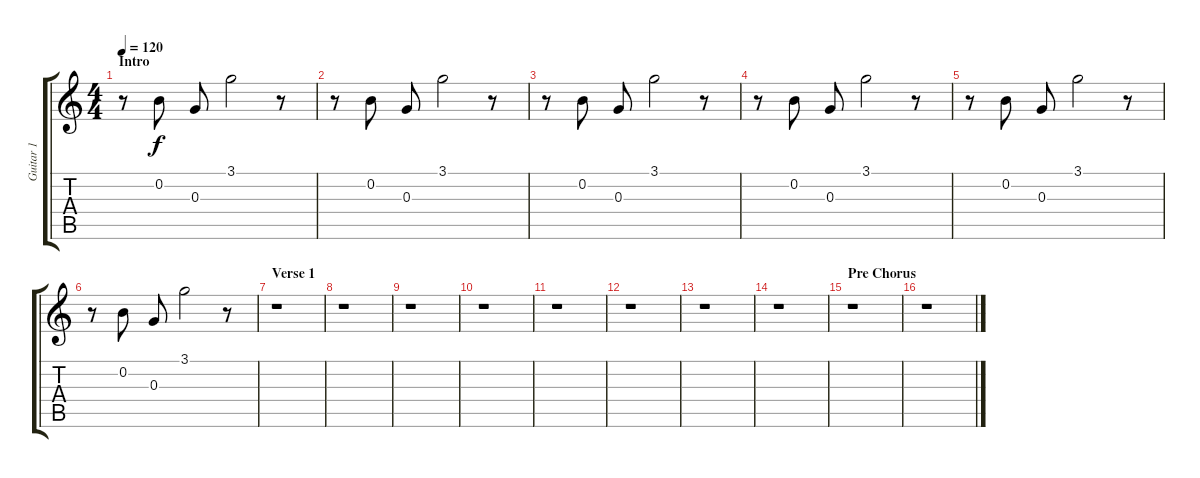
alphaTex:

\track ("Guitar 1" "Guitar 1") {instrument acousticguitarsteel}
\staff {score tabs}
\tuning (E4 B3 G3 D3 A2 E2) {hide}
\ts (4 4)
\section ("" "Intro")
\tempo 120
\clef g2
\ks c
r.8{dy f instrument acousticguitarsteel} 0.2.8 0.3.8 3.1.2 r.8 |
r.8 0.2.8 0.3.8 3.1.2 r.8 |
r.8 0.2.8 0.3.8 3.1.2 r.8 |
r.8 0.2.8 0.3.8 3.1.2 r.8 |
r.8 0.2.8 0.3.8 3.1.2 r.8 |
r.8 0.2.8 0.3.8 3.1.2 r.8 |
\section ("" "Verse 1")
r.1 |
r.1 |
r.1 |
r.1 |
r.1 |
r.1 |
r.1 |
r.1 |
\section ("" "Pre Chorus")
r.1 |
r.1
